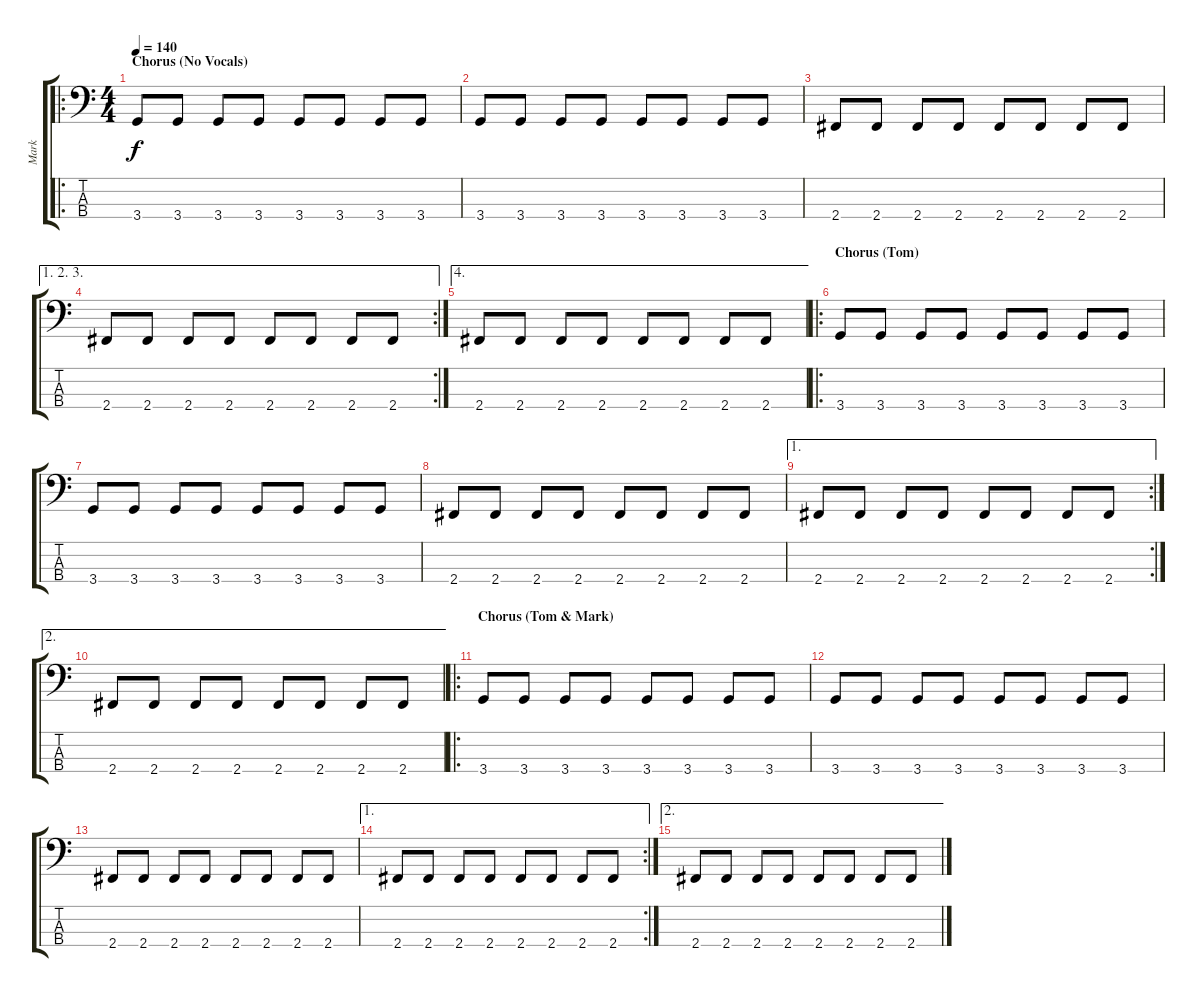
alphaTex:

\track ("Mark" "Mark") {instrument electricbasspick}
\staff {score tabs}
\tuning (G2 D2 A1 E1) {hide}
\ro
\ts (4 4)
\section ("" "Chorus (No Vocals)")
\tempo 140
\clef f4
\ks c
3.4.8{dy f} 3.4.8 3.4.8 3.4.8 3.4.8 3.4.8 3.4.8 3.4.8 |
3.4.8 3.4.8 3.4.8 3.4.8 3.4.8 3.4.8 3.4.8 3.4.8 |
2.4.8 2.4.8 2.4.8 2.4.8 2.4.8 2.4.8 2.4.8 2.4.8 |
\ae (1 2 3)
\rc 2
2.4.8 2.4.8 2.4.8 2.4.8 2.4.8 2.4.8 2.4.8 2.4.8 |
\ae 4
2.4.8 2.4.8 2.4.8 2.4.8 2.4.8 2.4.8 2.4.8 2.4.8 |
\ro
\section ("" "Chorus (Tom)")
3.4.8 3.4.8 3.4.8 3.4.8 3.4.8 3.4.8 3.4.8 3.4.8 |
3.4.8 3.4.8 3.4.8 3.4.8 3.4.8 3.4.8 3.4.8 3.4.8 |
2.4.8 2.4.8 2.4.8 2.4.8 2.4.8 2.4.8 2.4.8 2.4.8 |
\ae 1
\rc 2
2.4.8 2.4.8 2.4.8 2.4.8 2.4.8 2.4.8 2.4.8 2.4.8 |
\ae 2
2.4.8 2.4.8 2.4.8 2.4.8 2.4.8 2.4.8 2.4.8 2.4.8 |
\ro
\section ("" "Chorus (Tom & Mark)")
3.4.8 3.4.8 3.4.8 3.4.8 3.4.8 3.4.8 3.4.8 3.4.8 |
3.4.8 3.4.8 3.4.8 3.4.8 3.4.8 3.4.8 3.4.8 3.4.8 |
2.4.8 2.4.8 2.4.8 2.4.8 2.4.8 2.4.8 2.4.8 2.4.8 |
\ae 1
\rc 2
2.4.8 2.4.8 2.4.8 2.4.8 2.4.8 2.4.8 2.4.8 2.4.8 |
\ae 2
2.4.8 2.4.8 2.4.8 2.4.8 2.4.8 2.4.8 2.4.8 2.4.8
